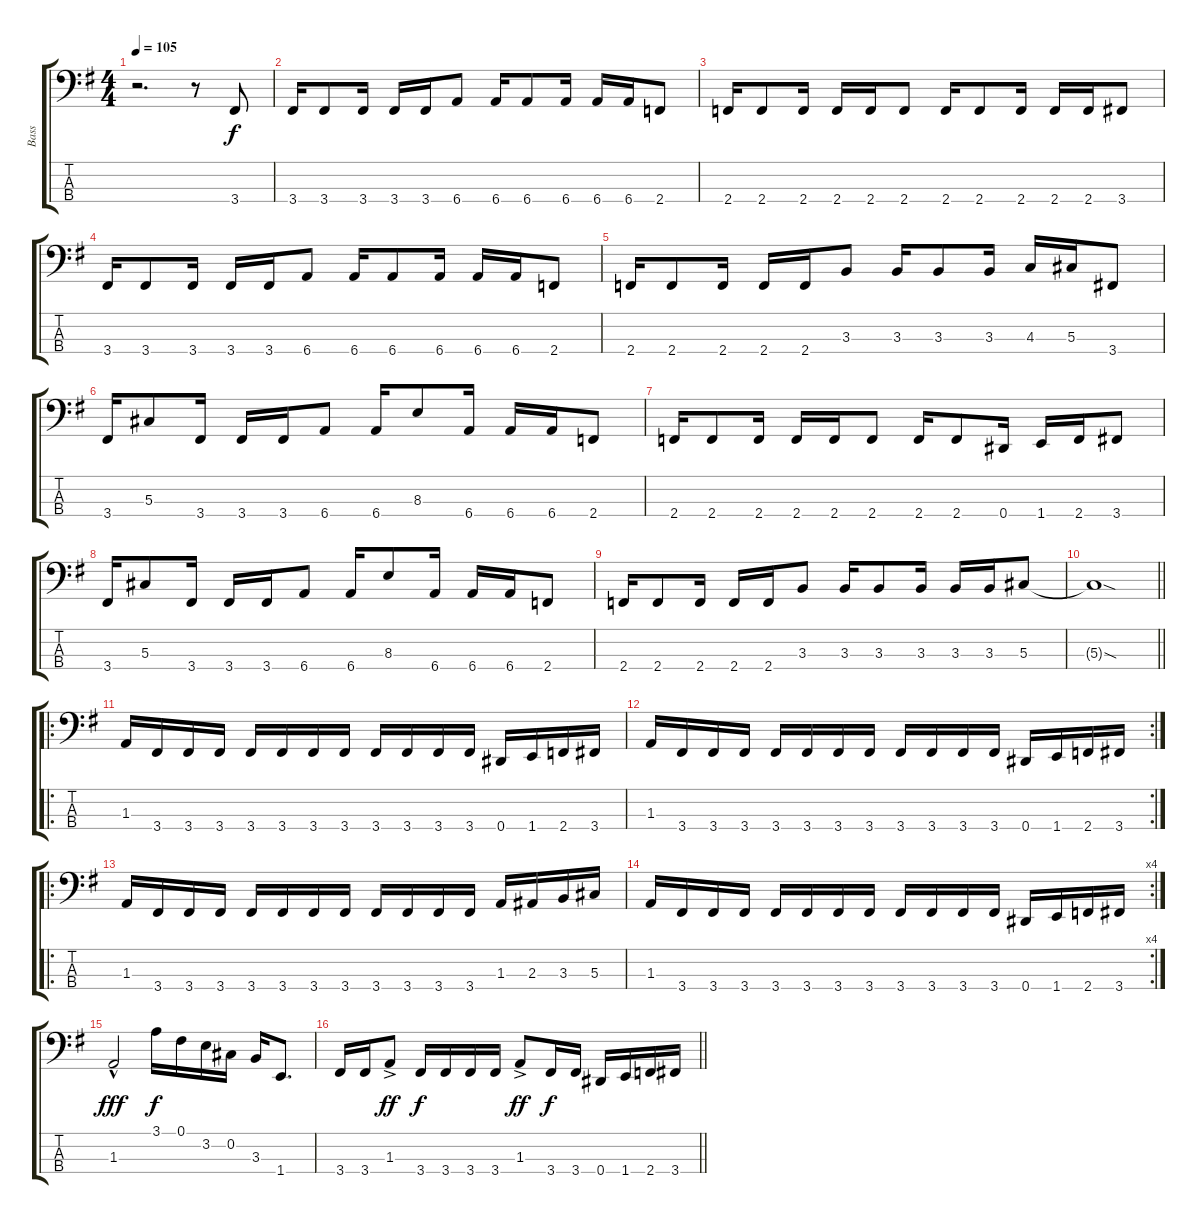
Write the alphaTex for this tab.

\track ("Bass" "Bass") {instrument electricbassfinger}
\staff {score tabs}
\tuning (Gb2 Db2 Ab1 Eb1) {hide}
\ts (4 4)
\tempo 105
\clef f4
\ks g
r.2{d dy f instrument electricbassfinger} r.8 3.4.8 |
3.4.16 3.4.8 3.4.16 3.4.16 3.4.16 6.4.8 6.4.16 6.4.8 6.4.16 6.4.16 6.4.16 2.4.8 |
2.4.16 2.4.8 2.4.16 2.4.16 2.4.16 2.4.8 2.4.16 2.4.8 2.4.16 2.4.16 2.4.16 3.4.8 |
3.4.16 3.4.8 3.4.16 3.4.16 3.4.16 6.4.8 6.4.16 6.4.8 6.4.16 6.4.16 6.4.16 2.4.8 |
2.4.16 2.4.8 2.4.16 2.4.16 2.4.16 3.3.8 3.3.16 3.3.8 3.3.16 4.3.16 5.3.16 3.4.8 |
3.4.16 5.3.8 3.4.16 3.4.16 3.4.16 6.4.8 6.4.16 8.3.8 6.4.16 6.4.16 6.4.16 2.4.8 |
2.4.16 2.4.8 2.4.16 2.4.16 2.4.16 2.4.8 2.4.16 2.4.8 0.4.16 1.4.16 2.4.16 3.4.8 |
3.4.16 5.3.8 3.4.16 3.4.16 3.4.16 6.4.8 6.4.16 8.3.8 6.4.16 6.4.16 6.4.16 2.4.8 |
2.4.16 2.4.8 2.4.16 2.4.16 2.4.16 3.3.8 3.3.16 3.3.8 3.3.16 3.3.16 3.3.16 5.3.8 |
\barLineRight lightlight
5.3{sod t}.1 |
\ro
1.3.16 3.4.16 3.4.16 3.4.16 3.4.16 3.4.16 3.4.16 3.4.16 3.4.16 3.4.16 3.4.16 3.4.16 0.4.16 1.4.16 2.4.16 3.4.16 |
\rc 2
1.3.16 3.4.16 3.4.16 3.4.16 3.4.16 3.4.16 3.4.16 3.4.16 3.4.16 3.4.16 3.4.16 3.4.16 0.4.16 1.4.16 2.4.16 3.4.16 |
\ro
1.3.16 3.4.16 3.4.16 3.4.16 3.4.16 3.4.16 3.4.16 3.4.16 3.4.16 3.4.16 3.4.16 3.4.16 1.3.16 2.3.16 3.3.16 5.3.16 |
\rc 4
1.3.16 3.4.16 3.4.16 3.4.16 3.4.16 3.4.16 3.4.16 3.4.16 3.4.16 3.4.16 3.4.16 3.4.16 0.4.16 1.4.16 2.4.16 3.4.16 |
1.3{hac}.2{dy fff} 3.1.16{dy f} 0.1.16 3.2.16 0.2.16 3.3.16 1.4.8{d} |
\barLineRight lightlight
3.4.16 3.4.16 1.3{ac}.8{dy ff} 3.4.16{dy f} 3.4.16 3.4.16 3.4.16 1.3{ac}.8{dy ff} 3.4.16{dy f} 3.4.16 0.4.16 1.4.16 2.4.16 3.4.16
